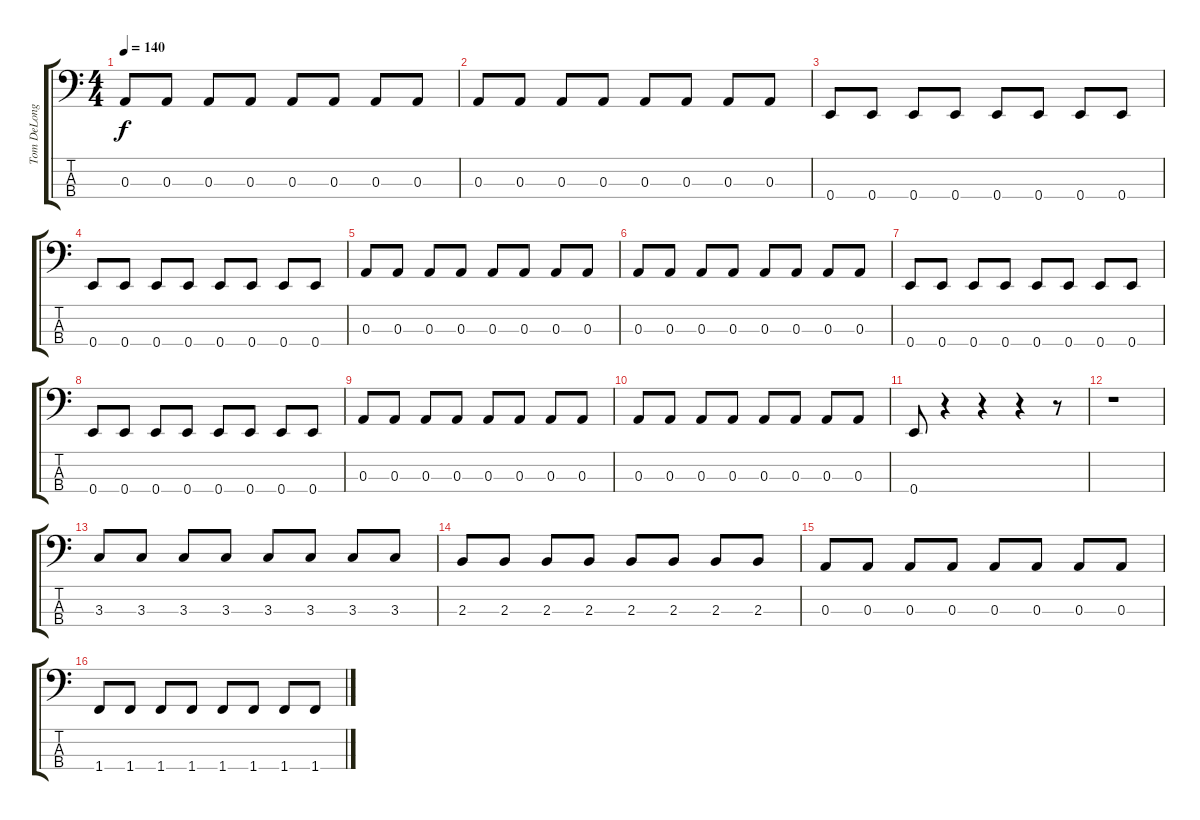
\track ("Tom DeLonge Bass" "Tom DeLong") {instrument electricbassfinger}
\staff {score tabs}
\tuning (G2 D2 A1 E1) {hide}
\ts (4 4)
\tempo 140
\clef f4
\ks c
0.3.8{dy f} 0.3.8 0.3.8 0.3.8 0.3.8 0.3.8 0.3.8 0.3.8 |
0.3.8 0.3.8 0.3.8 0.3.8 0.3.8 0.3.8 0.3.8 0.3.8 |
0.4.8 0.4.8 0.4.8 0.4.8 0.4.8 0.4.8 0.4.8 0.4.8 |
0.4.8 0.4.8 0.4.8 0.4.8 0.4.8 0.4.8 0.4.8 0.4.8 |
0.3.8 0.3.8 0.3.8 0.3.8 0.3.8 0.3.8 0.3.8 0.3.8 |
0.3.8 0.3.8 0.3.8 0.3.8 0.3.8 0.3.8 0.3.8 0.3.8 |
0.4.8 0.4.8 0.4.8 0.4.8 0.4.8 0.4.8 0.4.8 0.4.8 |
0.4.8 0.4.8 0.4.8 0.4.8 0.4.8 0.4.8 0.4.8 0.4.8 |
0.3.8 0.3.8 0.3.8 0.3.8 0.3.8 0.3.8 0.3.8 0.3.8 |
0.3.8 0.3.8 0.3.8 0.3.8 0.3.8 0.3.8 0.3.8 0.3.8 |
0.4.8 r.4 r.4 r.4 r.8 |
r.1 |
3.3.8 3.3.8 3.3.8 3.3.8 3.3.8 3.3.8 3.3.8 3.3.8 |
2.3.8 2.3.8 2.3.8 2.3.8 2.3.8 2.3.8 2.3.8 2.3.8 |
0.3.8 0.3.8 0.3.8 0.3.8 0.3.8 0.3.8 0.3.8 0.3.8 |
1.4.8 1.4.8 1.4.8 1.4.8 1.4.8 1.4.8 1.4.8 1.4.8
